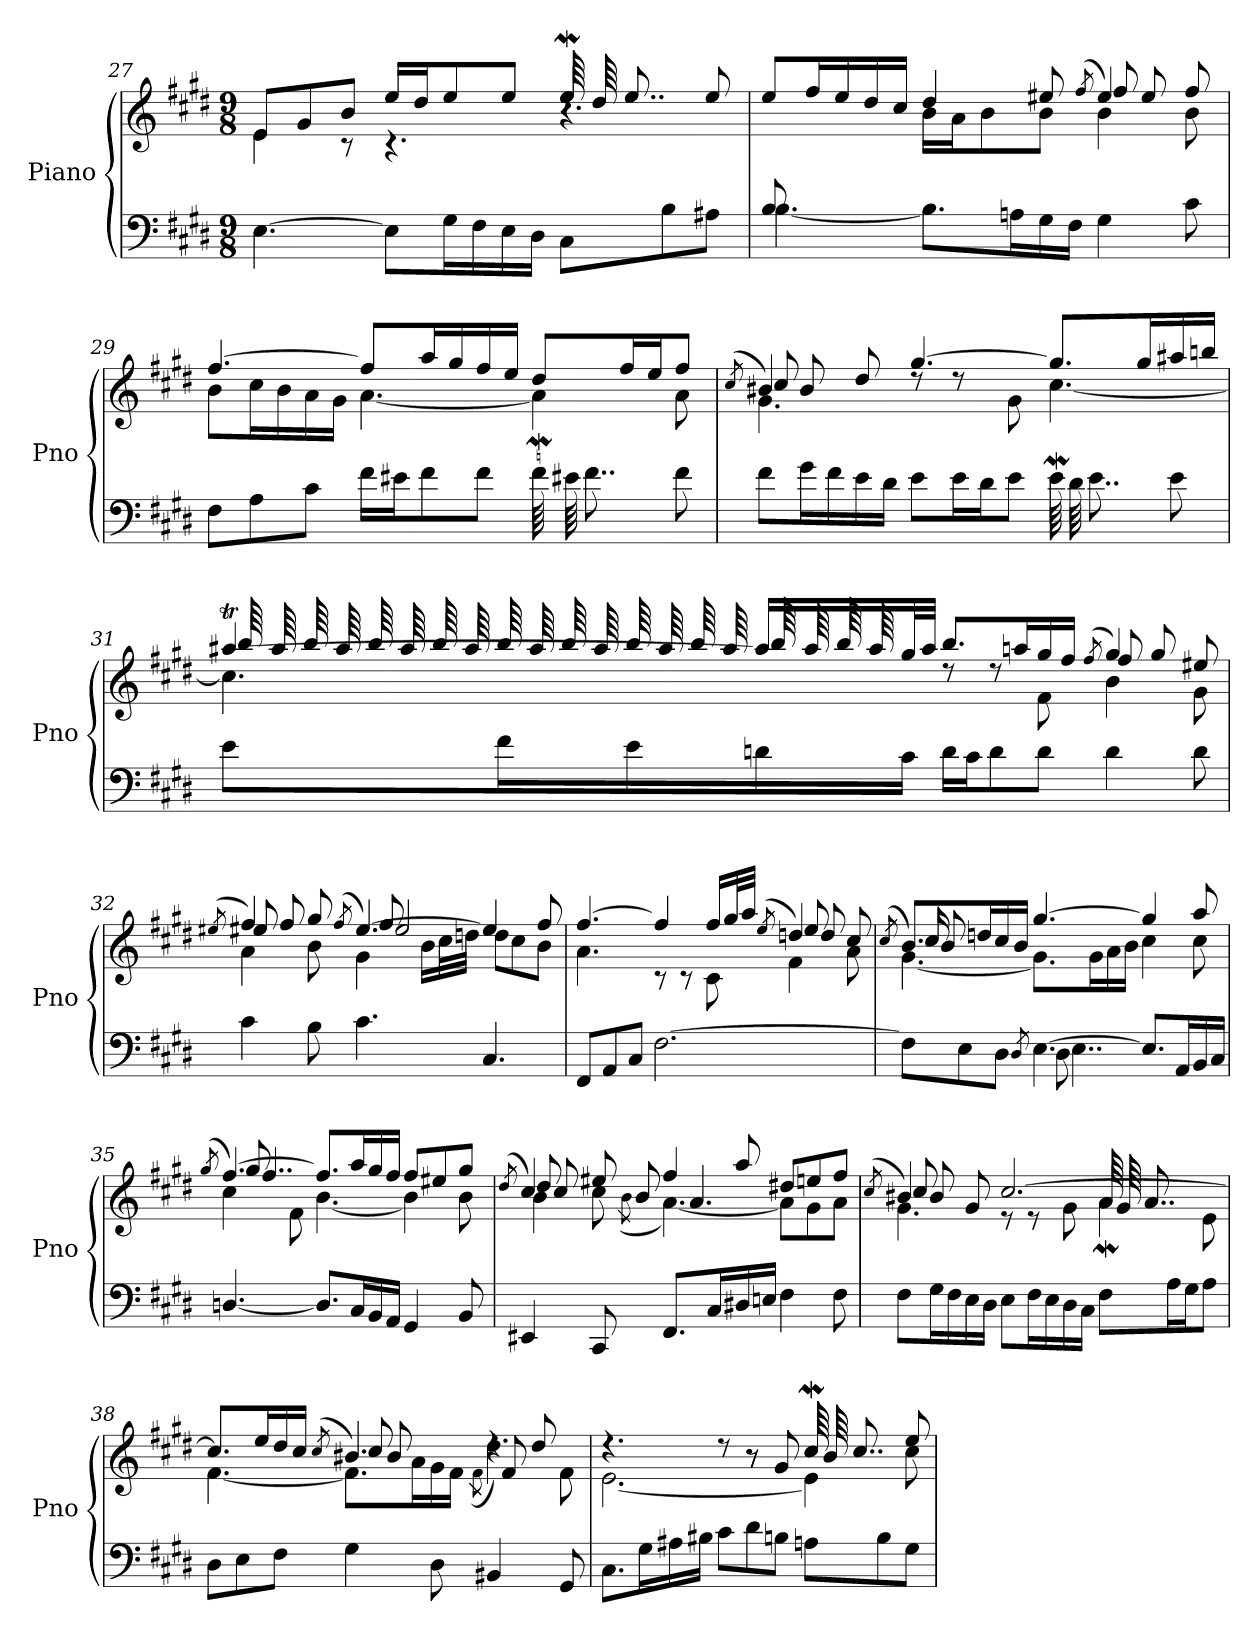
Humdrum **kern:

**kern	**kern
*part1	*part1
*staff2	*staff1
*I"Piano	*
*I'Pno	*
*clefF4	*clefG2
*k[f#c#g#d#]	*k[f#c#g#d#]
*M9/8	*M9/8
=27	=27
*	*^
*	*	*^
[4.E\	8e/L	4e\	2.ryy
.	8g#/	.	.
.	8b/J	8r	.
8E\L]	16ee/LL	4.r	.
.	16dd#/J	.	.
16G#\L	8ee/	.	.
16F#\	.	.	.
16E\	8ee/J	.	.
16D#\JJ	.	.	.
8C#\L	4eew/	4.r	64ee
.	.	.	64dd#
.	.	.	8..ee
8B\	.	.	.
8A#X\J	8ee/	.	8ryy
=28	=28	=28	=28
*^	*	*	*
8B/L	[4.B\	8ee/L	8ryy	2.ryy
1ryy	.	16ff#/L	8d#\	.
.	.	16ee/	.	.
.	.	16dd#/	8f#\J	.
.	.	16cc#/JJ	.	.
.	8.B\L]	4dd#/	16b\LL	.
.	.	.	16a\J	.
.	.	.	8b\	.
.	16An\L	.	.	.
.	16G#\	8ee#X/	8b\J	.
.	16F#\JJ	.	.	.
.	.	(>8qff#/	.	.
.	4G#\	4ee#/)	4b\	8ff#
.	.	.	.	8ee#
.	8c#\	8ff#/	8b\	8ryy
*	*	*	*v	*v
!!LO:LB:g=z
=29	=29	=29	=29
8F#\L	2.ryy	[4.ff#/	8b\L
8A\	.	.	16cc#\L
.	.	.	16b\
8c#\J	.	.	16a\
.	.	.	16g#\JJ
16f#\LL	.	8ff#/L]	[4.a\
16e#X\J	.	.	.
8f#\	.	16aa/L	.
.	.	16gg#/	.
8f#\J	.	16ff#/	.
.	.	16ee/JJ	.
4f#W\	64f#	8dd#/L	4a\]
.	64e#	.	.
.	8..f#	.	.
.	.	16ff#/L	.
.	.	16ee/J	.
8f#\	8ryy	8ff#/J	8a\
*	*	*v	*v
=30	=30	=30
.	.	(>8qcc#/
*	*	*^
*	*	*	*^
8f#\L	2.ryy	4b#X/)	4.g#\	8cc#
16g#\L	.	.	.	8b#
16f#\	.	.	.	.
16e\	.	8dd#/	.	2..ryy
16d#\JJ	.	.	.	.
8e\L	.	[4.gg#/	8rdd	.
16e\L	.	.	8rdd	.
16d#\J	.	.	.	.
8e\J	.	.	8g#\	.
4ew\	64e	8.gg#/L]	[4.cc#\	.
.	64d#	.	.	.
.	8..e	.	.	.
.	.	16gg#/L	.	.
8e\	8ryy	16aa#X/	.	.
.	.	16bbn/JJ	.	.
*v	*v	*	*	*
=31	=31	=31	=31
8e\L	[4aa#Xt/	4.cc#\]	64bb
.	.	.	64aa#
.	.	.	64bb
.	.	.	64aa#
.	.	.	64bb
.	.	.	64aa#
.	.	.	64bb
.	.	.	64aa#
16f#\L	.	.	64bb
.	.	.	64aa#
.	.	.	64bb
.	.	.	64aa#
16e\	.	.	64bb
.	.	.	64aa#
.	.	.	64bb
.	.	.	64aa#
16dn\	16aa#/LL]	.	64bb
.	.	.	64aa#
.	.	.	64bb
.	.	.	64aa#
16c#\JJ	32gg#/L	.	4..ryy
.	32aa#/JJJ	.	.
16d\LL	8.bb/L	8rdd	.
16c#\J	.	.	.
8d\	.	8rdd	.
.	16aan/L	.	.
8d\J	16gg#/	8f#\	.
.	16ff#/JJ	.	.
.	(>8qff#/	.	.
4d\	4gg#/)	4b\	8ff#
.	.	.	8gg#
8d\	8ee#X/	8g#\	8ryy
!!LO:LB:g=z	!!	!!
=32	=32	=32	=32
.	(>8qee#X/	.	.
4c#\	4ff#/)	4a\	8ee#
.	.	.	8ff#
8B\	8gg#/	8b\	8ryy
.	(>8qff#/	.	.
4.c#\	[4.ee#/)	4g#\	8ff#
.	.	.	2ee#
.	.	16b\LL	.
.	.	32cc#\L	.
.	.	32ddn\JJJ	.
4.C#/	4ee#/]	8dd\L	.
.	.	8cc#\	.
.	8ff#/	8b\J	8ryy
=33	=33	=33	=33
8FF#/L	[4.ff#/	4.a\	2.ryy
8AA/	.	.	.
8C#/J	.	.	.
[2.F#\	4ff#/]	8r	.
.	.	8r	.
.	16ff#/LL	8c#\	.
.	32gg#/L	.	.
.	32aa/JJJ	.	.
.	(>8qee/	.	.
.	4ddn/)	4f#\	8ee
.	.	.	8dd
.	8cc#/	8a\	8ryy
=34	=34	=34	=34
.	(>8qcc#/	.	.
*^	*	*	*
8F#\L]	4.ryy	8.b/L)	[4.g#\	16cc#
.	.	.	.	8b
8E\	.	.	.	.
.	.	16ddn/L	.	2...ryy
8D#\J	.	16cc#/	.	.
.	.	16b/JJ	.	.
8qD#/	.	.	.	.
[4.E\	8D#	[4.gg#/	8.g#\L]	.
.	4..E	.	.	.
.	.	.	16g#\L	.
.	.	.	16a\	.
.	.	.	16b\JJ	.
8.E/L]	.	4gg#/]	4cc#\	.
16AA/L	8.ryy	.	.	.
16BB/	.	8aa/	8cc#\	.
16C#/JJ	.	.	.	.
*v	*v	*	*	*
!!LO:PB:g=z	!!	!!
=35	=35	=35	=35
.	(>8qgg#/	.	.
[4.Dn/	[4.ff#/)	4cc#\	8gg#
.	.	.	4..ff#
.	.	8f#\	.
8.D/L]	8.ff#/L]	[4.b\	.
16C#/L	16aa/L	.	2ryy
16BB/	16gg#/	.	.
16AA/JJ	16ff#/JJ	.	.
4GG#/	8ff#/L	4b\]	.
.	8ee#X/	.	.
8BB/	8gg#/J	8b\	.
.	.	.	16ryy
=36	=36	=36	=36
.	(8qdd#/	.	.
4EE#X/	4cc#/)	4b\	8dd#
.	.	.	8cc#
8CC#/	8ee#X/	8cc#\	8ryy
.	.	(8qb\	.
8.FF#/L	4ff#/	[4.a\)	8b
.	.	.	4.a
16C#/L	.	.	.
16D#X/	8aa/	.	.
16En/JJ	.	.	.
4F#\	8dd#X/L	8a\L]	.
.	8een/	8g#\	4ryy
8F#\	8ff#/J	8a\J	.
=37	=37	=37	=37
.	(>8qcc#/	.	.
8F#\L	4b#X/)	4.g#\	8cc#
16G#\L	.	.	8b#
16F#\	.	.	.
16E\	8g#/	.	2ryy
16D#\JJ	.	.	.
8E\L	[2.cc#/	8r	.
16F#\L	.	8r	.
16E\	.	.	.
16D#\	.	8g#\	.
16C#\JJ	.	.	.
8F#\L	.	4aw\	64a
.	.	.	64g#
.	.	.	8..a
16A\L	.	.	.
16G#\J	.	.	.
8A\J	.	8e\	8ryy
!!LO:LB:g=z	!!	!!
=38	=38	=38	=38
8D#\L	8.cc#/L]	[4.f#\	4.ryy
8E\	.	.	.
.	16ee/L	.	.
8F#\J	16dd#/	.	.
.	16cc#/JJ	.	.
.	(>8qcc#/	.	.
4G#\	4.b#X/)	8.f#\L]	8cc#
.	.	.	8b#
.	.	16a\L	.
8D#\	.	16g#\	8ryy
.	.	16f#\JJ	.
.	.	(>8qf#\	.
4BB#X/	4.rdd	4dd#\)	8f#
.	.	.	8dd#
8GG#/	.	8f#\	8ryy
=39	=39	=39	=39
8.C#\L	4.r	[2.e\	2ryy
16G#\L	.	.	.
16A#X\	.	.	.
16B#X\JJ	.	.	.
8c#\L	8r	.	.
8d#\	8r	.	8r
8Bn\J	8g#/	.	8ryy
8An\L	4cc#W/	4e\]	64cc#
.	.	.	64b
.	.	.	8..cc#
8B\	.	.	.
8G#\J	8ee/	8cc#\	8ryy
*	*v	*v	*v
=	=
*-	*-
